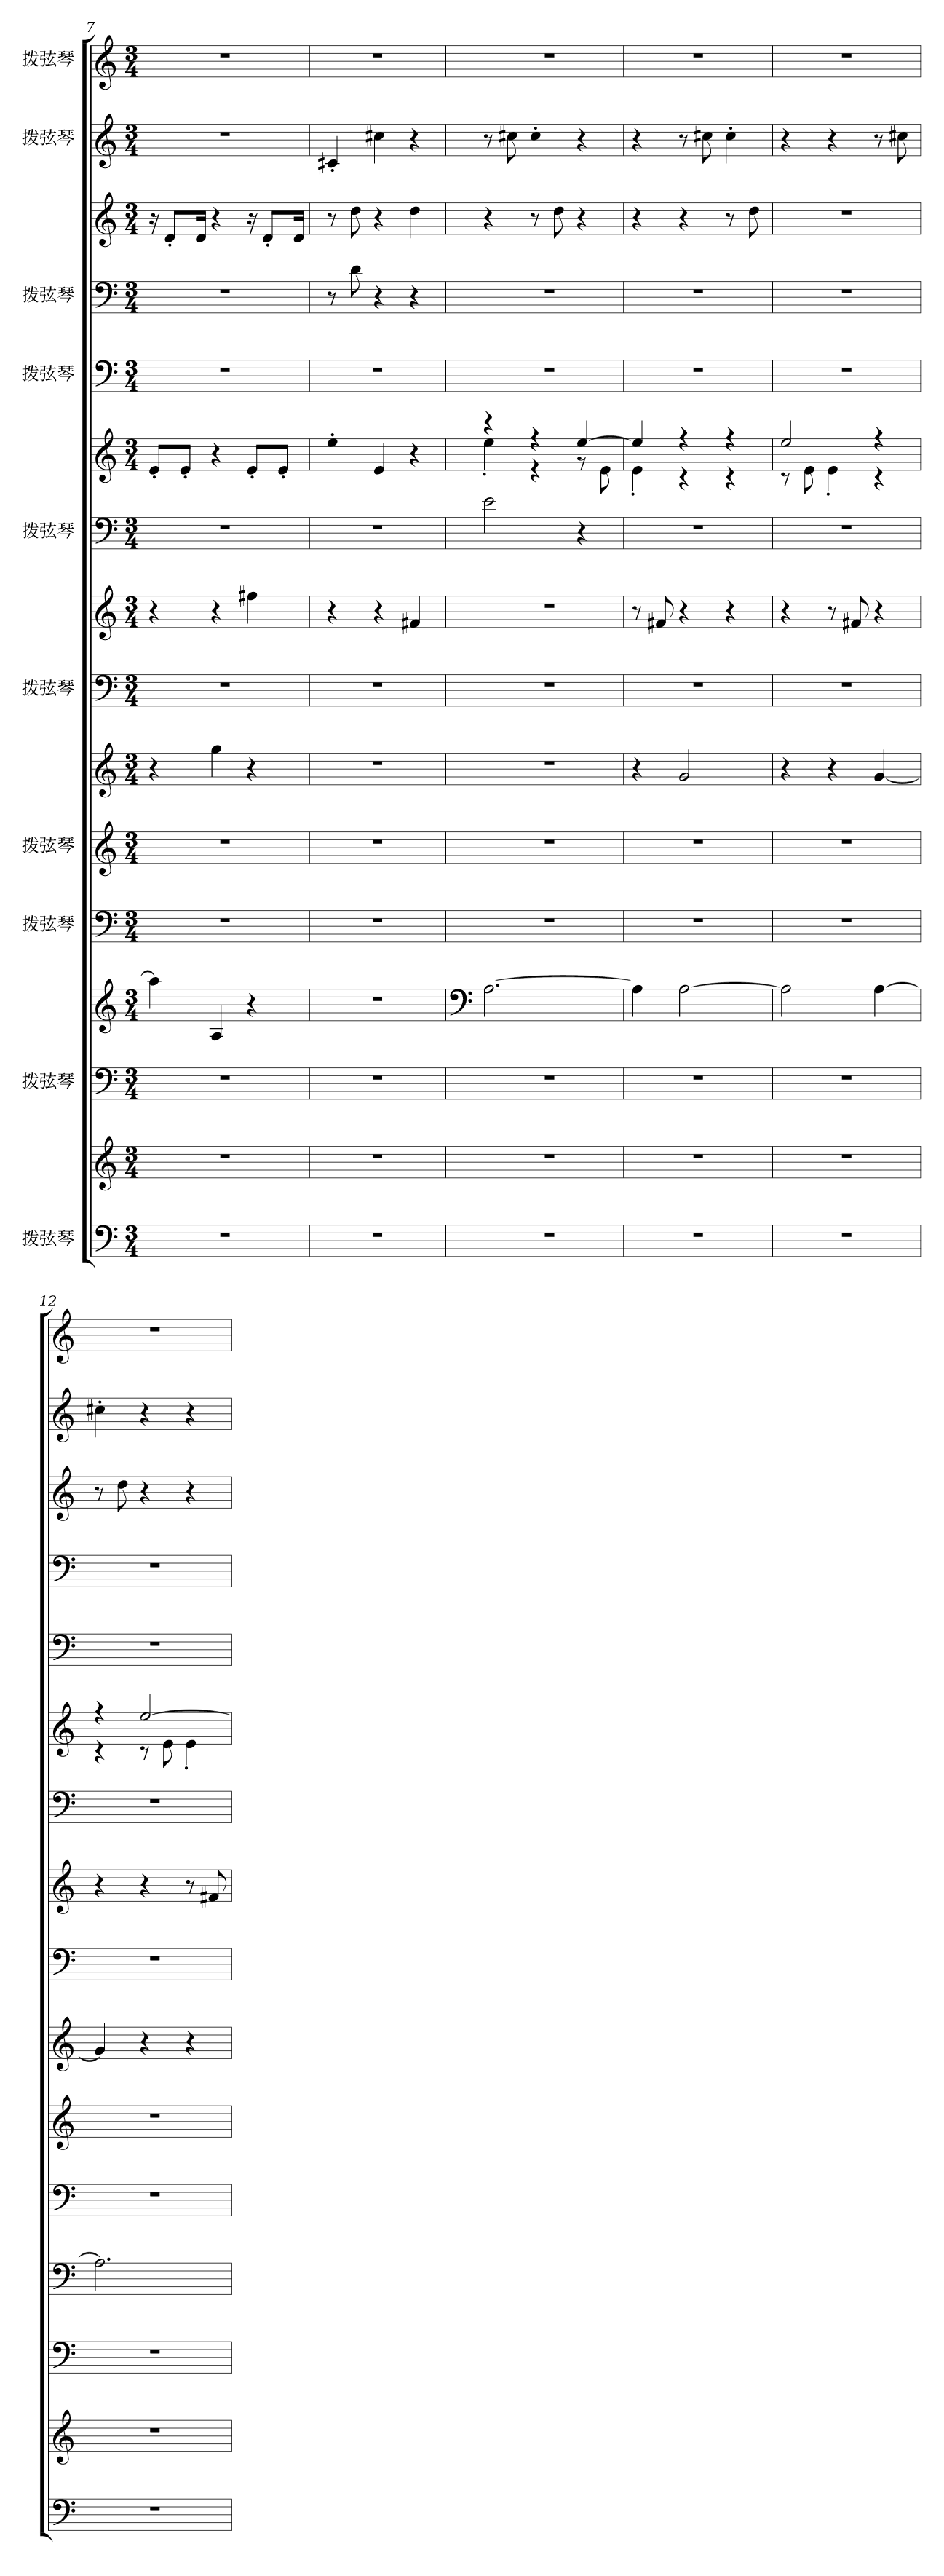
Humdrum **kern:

**kern	**kern	**kern	**kern	**kern	**kern	**kern	**kern	**kern	**kern	**kern	**kern	**kern	**kern	**kern	**kern
*part10	*part10	*part9	*part9	*part8	*part7	*part7	*part6	*part6	*part5	*part5	*part4	*part3	*part3	*part2	*part1
*staff16	*staff15	*staff14	*staff13	*staff12	*staff11	*staff10	*staff9	*staff8	*staff7	*staff6	*staff5	*staff4	*staff3	*staff2	*staff1
*I"拨弦琴	*	*I"拨弦琴	*	*I"拨弦琴	*I"拨弦琴	*	*I"拨弦琴	*	*I"拨弦琴	*	*I"拨弦琴	*I"拨弦琴	*	*I"拨弦琴	*I"拨弦琴
!!LO:PB:g=z
*clefF4	*clefG2	*clefF4	*clefG2	*clefF4	*clefG2	*clefG2	*clefF4	*clefG2	*clefF4	*clefG2	*clefF4	*clefF4	*clefG2	*clefG2	*clefG2
*k[]	*k[]	*k[]	*k[]	*k[]	*k[]	*k[]	*k[]	*k[]	*k[]	*k[]	*k[]	*k[]	*k[]	*k[]	*k[]
*M3/4	*M3/4	*M3/4	*M3/4	*M3/4	*M3/4	*M3/4	*M3/4	*M3/4	*M3/4	*M3/4	*M3/4	*M3/4	*M3/4	*M3/4	*M3/4
=7	=7	=7	=7	=7	=7	=7	=7	=7	=7	=7	=7	=7	=7	=7	=7
2.r	2.r	2.r	4aa\]	2.r	2.r	4r	2.r	4r	2.r	8e'/L	2.r	2.r	16r	2.r	2.r
.	.	.	.	.	.	.	.	.	.	.	.	.	8d'/L	.	.
.	.	.	.	.	.	.	.	.	.	8e'/J	.	.	.	.	.
.	.	.	.	.	.	.	.	.	.	.	.	.	16d/Jk	.	.
.	.	.	4A/	.	.	4gg\	.	4r	.	4r	.	.	4r	.	.
.	.	.	4r	.	.	4r	.	4ff#X\	.	8e'/L	.	.	16r	.	.
.	.	.	.	.	.	.	.	.	.	.	.	.	8d'/L	.	.
.	.	.	.	.	.	.	.	.	.	8e'/J	.	.	.	.	.
.	.	.	.	.	.	.	.	.	.	.	.	.	16d/Jk	.	.
=8	=8	=8	=8	=8	=8	=8	=8	=8	=8	=8	=8	=8	=8	=8	=8
2.r	2.r	2.r	2.r	2.r	2.r	2.r	2.r	4r	2.r	4ee'\	2.r	8r	8r	4c#X'/	2.r
.	.	.	.	.	.	.	.	.	.	.	.	8d\	8dd\	.	.
.	.	.	.	.	.	.	.	4r	.	4e/	.	4r	4r	4cc#X\	.
.	.	.	.	.	.	.	.	4f#X/	.	4r	.	4r	4dd\	4r	.
=9	=9	=9	=9	=9	=9	=9	=9	=9	=9	=9	=9	=9	=9	=9	=9
*	*	*	*clefF4	*	*	*	*	*	*	*	*	*	*	*	*
*	*	*	*	*	*	*	*	*	*	*^	*	*	*	*	*
2.r	2.r	2.r	[2.A\	2.r	2.r	2.r	2.r	2.r	2e\	4r	4ee'\	2.r	2.r	4r	8r	2.r
.	.	.	.	.	.	.	.	.	.	.	.	.	.	.	8cc#X\	.
.	.	.	.	.	.	.	.	.	.	4r	4r	.	.	8r	4cc#'\	.
.	.	.	.	.	.	.	.	.	.	.	.	.	.	8dd\	.	.
.	.	.	.	.	.	.	.	.	4r	[4ee/	8r	.	.	4r	4r	.
.	.	.	.	.	.	.	.	.	.	.	8e\	.	.	.	.	.
=10	=10	=10	=10	=10	=10	=10	=10	=10	=10	=10	=10	=10	=10	=10	=10	=10
2.r	2.r	2.r	4A\]	2.r	2.r	4r	2.r	8r	2.r	4ee/]	4e'\	2.r	2.r	4r	4r	2.r
.	.	.	.	.	.	.	.	8f#X/	.	.	.	.	.	.	.	.
.	.	.	[2A\	.	.	2g/	.	4r	.	4r	4r	.	.	4r	8r	.
.	.	.	.	.	.	.	.	.	.	.	.	.	.	.	8cc#X\	.
.	.	.	.	.	.	.	.	4r	.	4r	4r	.	.	8r	4cc#'\	.
.	.	.	.	.	.	.	.	.	.	.	.	.	.	8dd\	.	.
=11	=11	=11	=11	=11	=11	=11	=11	=11	=11	=11	=11	=11	=11	=11	=11	=11
2.r	2.r	2.r	2A\]	2.r	2.r	4r	2.r	4r	2.r	2ee/	8r	2.r	2.r	2.r	4r	2.r
.	.	.	.	.	.	.	.	.	.	.	8e\	.	.	.	.	.
.	.	.	.	.	.	4r	.	8r	.	.	4e'\	.	.	.	4r	.
.	.	.	.	.	.	.	.	8f#X/	.	.	.	.	.	.	.	.
.	.	.	[4A\	.	.	[4g/	.	4r	.	4r	4r	.	.	.	8r	.
.	.	.	.	.	.	.	.	.	.	.	.	.	.	.	8cc#X\	.
!!LO:PB:g=z
=12	=12	=12	=12	=12	=12	=12	=12	=12	=12	=12	=12	=12	=12	=12	=12	=12
2.r	2.r	2.r	2.A\]	2.r	2.r	4g/]	2.r	4r	2.r	4r	4r	2.r	2.r	8r	4cc#X'\	2.r
.	.	.	.	.	.	.	.	.	.	.	.	.	.	8dd\	.	.
.	.	.	.	.	.	4r	.	4r	.	[2ee/	8r	.	.	4r	4r	.
.	.	.	.	.	.	.	.	.	.	.	8e\	.	.	.	.	.
.	.	.	.	.	.	4r	.	8r	.	.	4e'\	.	.	4r	4r	.
.	.	.	.	.	.	.	.	8f#X/	.	.	.	.	.	.	.	.
*	*	*	*	*	*	*	*	*	*	*v	*v	*	*	*	*	*
=	=	=	=	=	=	=	=	=	=	=	=	=	=	=	=
*-	*-	*-	*-	*-	*-	*-	*-	*-	*-	*-	*-	*-	*-	*-	*-
